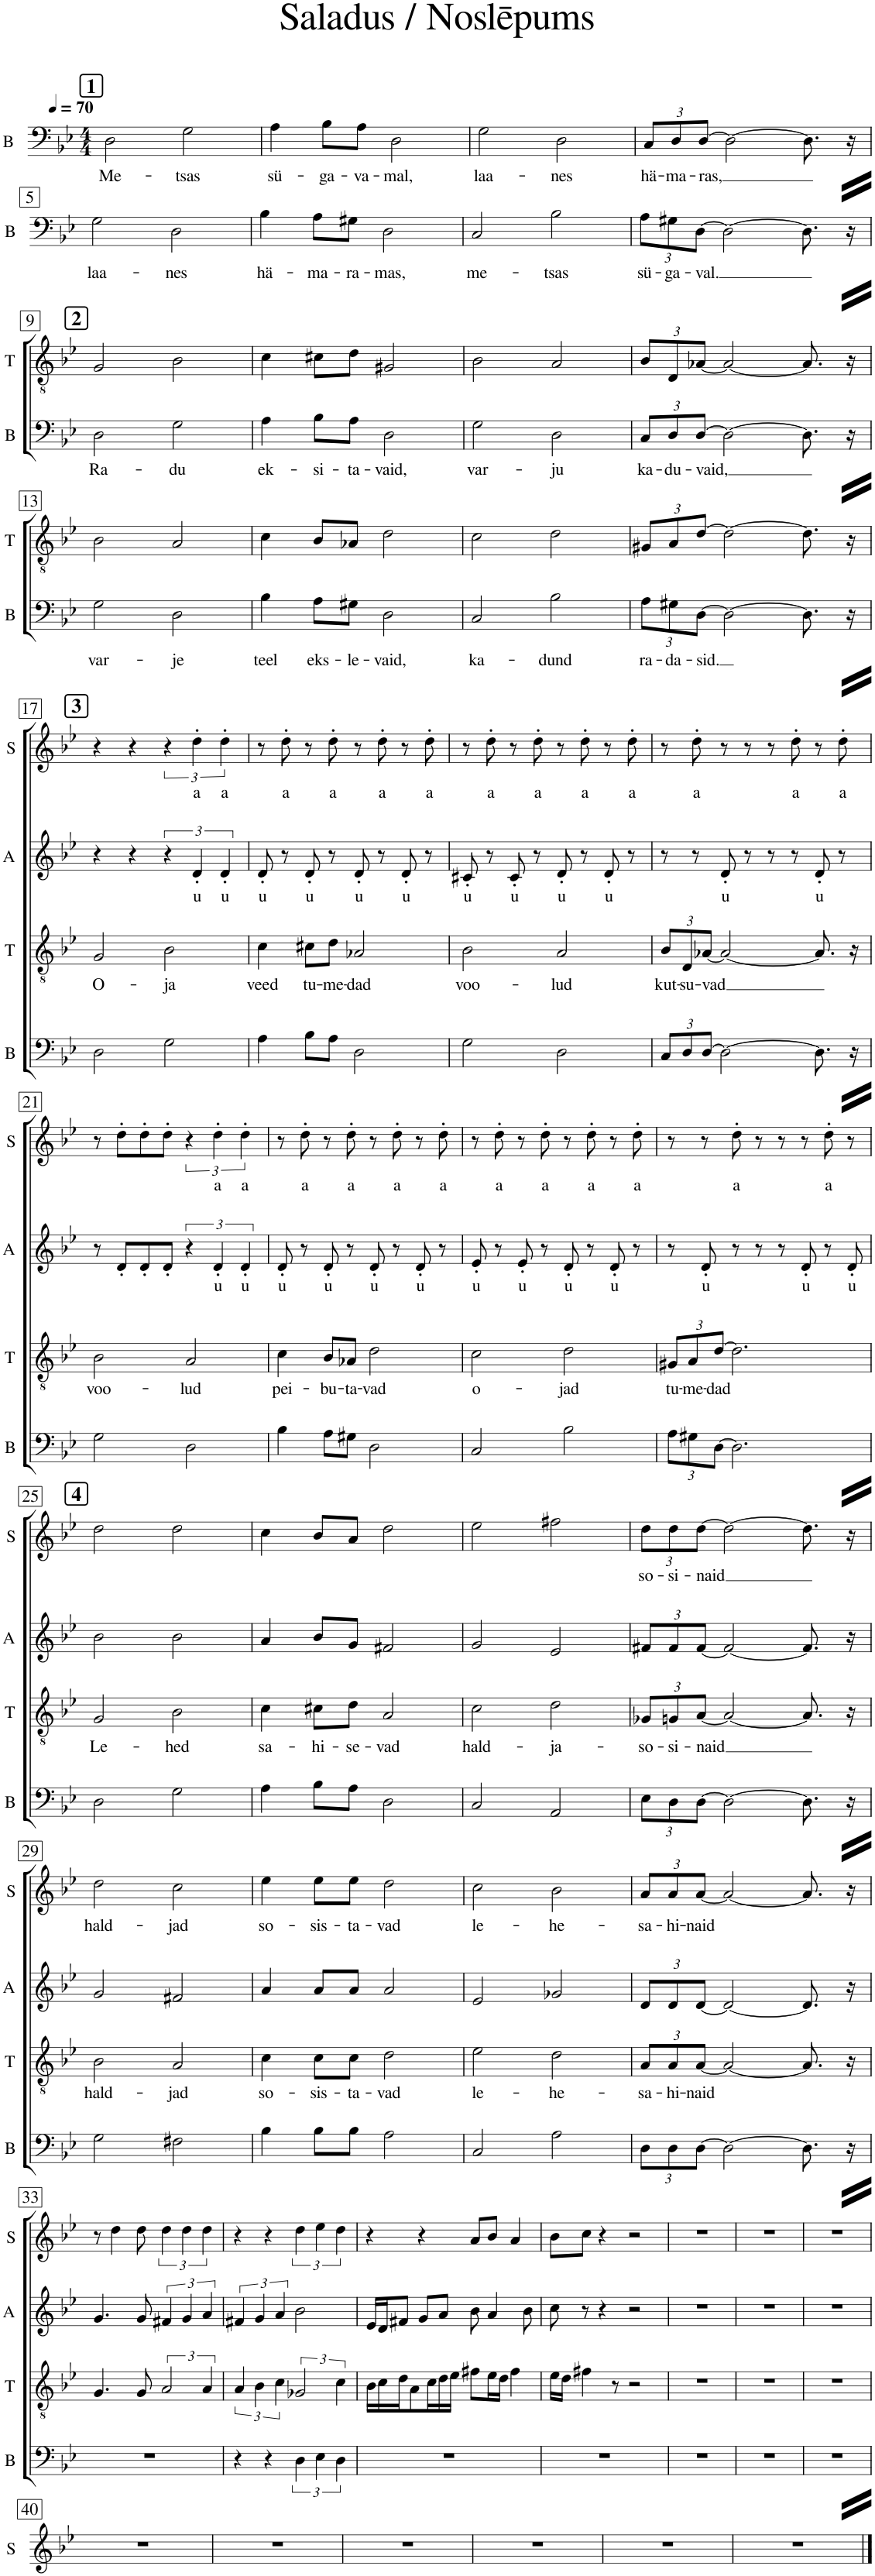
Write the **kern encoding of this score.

**kern	**text	**kern	**text	**kern	**text	**kern	**text
*part4	*part4	*part3	*part3	*part2	*part2	*part1	*part1
*staff4	*staff4	*staff3	*staff3	*staff2	*staff2	*staff1	*staff1
*I"B	*	*I"T	*	*I"A	*	*I"S	*
*I'B	*	*I'T	*	*I'A	*	*I'S	*
*clefF4	*	*clefGv2	*	*clefG2	*	*clefG2	*
*	*	*	*	*Trd1c2	*	*	*
*k[b-e-]	*	*k[b-e-]	*	*k[b-e-]	*	*k[b-e-]	*
*M4/4	*	*M4/4	*	*M4/4	*	*M4/4	*
*MM70	*	*MM70	*	*MM70	*	*MM70	*
!!LO:REH:place=s1:a:B:cj:fs=14:t=1
=1	=1	=1	=1	=1	=1	=1	=1
!	!LO:LY:b	!	!	!	!	!	!
2D\	Me-	1r	.	1r	.	1r	.
!	!LO:LY:b	!	!	!	!	!	!
2G\	-tsas	.	.	.	.	.	.
=2	=2	=2	=2	=2	=2	=2	=2
!	!LO:LY:b	!	!	!	!	!	!
4A\	sü-	1r	.	1r	.	1r	.
!	!LO:LY:b	!	!	!	!	!	!
8B-\L	-ga-	.	.	.	.	.	.
!	!LO:LY:b	!	!	!	!	!	!
8A\J	-va-	.	.	.	.	.	.
!	!LO:LY:b	!	!	!	!	!	!
2D\	-mal,	.	.	.	.	.	.
=3	=3	=3	=3	=3	=3	=3	=3
!	!LO:LY:b	!	!	!	!	!	!
2G\	laa-	1r	.	1r	.	1r	.
!	!LO:LY:b	!	!	!	!	!	!
2D\	-nes	.	.	.	.	.	.
=4	=4	=4	=4	=4	=4	=4	=4
*Xbrackettup	*	*	*	*	*	*	*
!	!LO:LY:b	!	!	!	!	!	!
12C/L	hä-	1r	.	1r	.	1r	.
!	!LO:LY:b	!	!	!	!	!	!
12D/	-ma-	.	.	.	.	.	.
!	!LO:LY:b	!	!	!	!	!	!
[12D/J	-ras,	.	.	.	.	.	.
2D\_	.	.	.	.	.	.	.
8.D\]	.	.	.	.	.	.	.
16r	.	.	.	.	.	.	.
!!LO:LB:g=z
=5	=5	=5	=5	=5	=5	=5	=5
!	!LO:LY:b	!	!	!	!	!	!
2G\	laa-	1r	.	1r	.	1r	.
!	!LO:LY:b	!	!	!	!	!	!
2D\	-nes	.	.	.	.	.	.
=6	=6	=6	=6	=6	=6	=6	=6
!	!LO:LY:b	!	!	!	!	!	!
4B-\	hä-	1r	.	1r	.	1r	.
!	!LO:LY:b	!	!	!	!	!	!
8A\L	-ma-	.	.	.	.	.	.
!	!LO:LY:b	!	!	!	!	!	!
8G#X\J	-ra-	.	.	.	.	.	.
!	!LO:LY:b	!	!	!	!	!	!
2D\	-mas,	.	.	.	.	.	.
=7	=7	=7	=7	=7	=7	=7	=7
!	!LO:LY:b	!	!	!	!	!	!
2C/	me-	1r	.	1r	.	1r	.
!	!LO:LY:b	!	!	!	!	!	!
2B-\	-tsas	.	.	.	.	.	.
=8	=8	=8	=8	=8	=8	=8	=8
!	!LO:LY:b	!	!	!	!	!	!
12A\L	sü-	1r	.	1r	.	1r	.
!	!LO:LY:b	!	!	!	!	!	!
12G#X\	-ga-	.	.	.	.	.	.
!	!LO:LY:b	!	!	!	!	!	!
[12D\J	-val.	.	.	.	.	.	.
2D\_	.	.	.	.	.	.	.
8.D\]	.	.	.	.	.	.	.
16r	.	.	.	.	.	.	.
!!LO:LB:g=z
!!LO:REH:place=s1:a:B:cj:fs=14:t=2
=9	=9	=9	=9	=9	=9	=9	=9
!	!LO:LY:b	!	!	!	!	!	!
2D\	Ra-	2G/	.	1r	.	1r	.
!	!LO:LY:b	!	!	!	!	!	!
2G\	-du	2B-\	.	.	.	.	.
=10	=10	=10	=10	=10	=10	=10	=10
!	!LO:LY:b	!	!	!	!	!	!
4A\	ek-	4c\	.	1r	.	1r	.
!	!LO:LY:b	!	!	!	!	!	!
8B-\L	-si-	8c#X\L	.	.	.	.	.
!	!LO:LY:b	!	!	!	!	!	!
8A\J	-ta-	8d\J	.	.	.	.	.
!	!LO:LY:b	!	!	!	!	!	!
2D\	-vaid,	2G#X/	.	.	.	.	.
=11	=11	=11	=11	=11	=11	=11	=11
!	!LO:LY:b	!	!	!	!	!	!
2G\	var-	2B-\	.	1r	.	1r	.
!	!LO:LY:b	!	!	!	!	!	!
2D\	-ju	2A/	.	.	.	.	.
=12	=12	=12	=12	=12	=12	=12	=12
!	!LO:LY:b	!	!	!	!	!	!
*	*	*Xbrackettup	*	*	*	*	*
12C/L	ka-	12B-/L	.	1r	.	1r	.
!	!LO:LY:b	!	!	!	!	!	!
12D/	-du-	12D/	.	.	.	.	.
!	!LO:LY:b	!	!	!	!	!	!
[12D/J	-vaid,	[12A-X/J	.	.	.	.	.
2D\_	.	2A-/_	.	.	.	.	.
8.D\]	.	8.A-/]	.	.	.	.	.
16r	.	16r	.	.	.	.	.
!!LO:LB:g=z
=13	=13	=13	=13	=13	=13	=13	=13
!	!LO:LY:b	!	!	!	!	!	!
2G\	var-	2B-\	.	1r	.	1r	.
!	!LO:LY:b	!	!	!	!	!	!
2D\	-je	2A/	.	.	.	.	.
=14	=14	=14	=14	=14	=14	=14	=14
!	!LO:LY:b	!	!	!	!	!	!
4B-\	teel	4c\	.	1r	.	1r	.
!	!LO:LY:b	!	!	!	!	!	!
8A\L	eks-	8B-/L	.	.	.	.	.
!	!LO:LY:b	!	!	!	!	!	!
8G#X\J	-le-	8A-X/J	.	.	.	.	.
!	!LO:LY:b	!	!	!	!	!	!
2D\	-vaid,	2d\	.	.	.	.	.
=15	=15	=15	=15	=15	=15	=15	=15
!	!LO:LY:b	!	!	!	!	!	!
2C/	ka-	2c\	.	1r	.	1r	.
!	!LO:LY:b	!	!	!	!	!	!
2B-\	-dund	2d\	.	.	.	.	.
=16	=16	=16	=16	=16	=16	=16	=16
!	!LO:LY:b	!	!	!	!	!	!
12A\L	ra-	12G#X/L	.	1r	.	1r	.
!	!LO:LY:b	!	!	!	!	!	!
12G#X\	-da-	12A/	.	.	.	.	.
!	!LO:LY:b	!	!	!	!	!	!
[12D\J	-sid.	[12d/J	.	.	.	.	.
2D\_	.	2d\_	.	.	.	.	.
8.D\]	.	8.d\]	.	.	.	.	.
16r	.	16r	.	.	.	.	.
!!LO:LB:g=z
!!LO:REH:place=s1:a:B:cj:fs=14:t=3
=17	=17	=17	=17	=17	=17	=17	=17
!	!	!	!LO:LY:b	!	!	!	!
2D\	.	2G/	O-	4r	.	4r	.
.	.	.	.	4r	.	4r	.
!	!	!	!LO:LY:b	!	!	!	!
2G\	.	2B-\	-ja	6r	.	6r	.
!	!	!	!	!	!LO:LY:b	!	!LO:LY:b
.	.	.	.	6d'/	u	6dd'\	a
!	!	!	!	!	!LO:LY:b	!	!LO:LY:b
.	.	.	.	6d'/	u	6dd'\	a
=18	=18	=18	=18	=18	=18	=18	=18
!	!	!	!LO:LY:b	!	!LO:LY:b	!	!
4A\	.	4c\	veed	8d'/	u	8r	.
!	!	!	!	!	!	!	!LO:LY:b
.	.	.	.	8r	.	8dd'\	a
!	!	!	!LO:LY:b	!	!LO:LY:b	!	!
8B-\L	.	8c#X\L	tu-	8d'/	u	8r	.
!	!	!	!LO:LY:b	!	!	!	!LO:LY:b
8A\J	.	8d\J	-me-	8r	.	8dd'\	a
!	!	!	!LO:LY:b	!	!LO:LY:b	!	!
2D\	.	2A-X/	-dad	8d'/	u	8r	.
!	!	!	!	!	!	!	!LO:LY:b
.	.	.	.	8r	.	8dd'\	a
!	!	!	!	!	!LO:LY:b	!	!
.	.	.	.	8d'/	u	8r	.
!	!	!	!	!	!	!	!LO:LY:b
.	.	.	.	8r	.	8dd'\	a
=19	=19	=19	=19	=19	=19	=19	=19
!	!	!	!LO:LY:b	!	!LO:LY:b	!	!
2G\	.	2B-\	voo-	8c#X'/	u	8r	.
!	!	!	!	!	!	!	!LO:LY:b
.	.	.	.	8r	.	8dd'\	a
!	!	!	!	!	!LO:LY:b	!	!
.	.	.	.	8c#'/	u	8r	.
!	!	!	!	!	!	!	!LO:LY:b
.	.	.	.	8r	.	8dd'\	a
!	!	!	!LO:LY:b	!	!LO:LY:b	!	!
2D\	.	2A/	-lud	8d'/	u	8r	.
!	!	!	!	!	!	!	!LO:LY:b
.	.	.	.	8r	.	8dd'\	a
!	!	!	!	!	!LO:LY:b	!	!
.	.	.	.	8d'/	u	8r	.
!	!	!	!	!	!	!	!LO:LY:b
.	.	.	.	8r	.	8dd'\	a
=20	=20	=20	=20	=20	=20	=20	=20
!	!	!	!LO:LY:b	!	!	!	!
12C/L	.	12B-/L	kut-	8r	.	8r	.
!	!	!	!LO:LY:b	!	!	!	!
12D/	.	12D/	-su-	.	.	.	.
!	!	!	!	!	!	!	!LO:LY:b
.	.	.	.	8r	.	8dd'\	a
!	!	!	!LO:LY:b	!	!	!	!
[12D/J	.	[12A-X/J	-vad	.	.	.	.
!	!	!	!	!	!LO:LY:b	!	!
2D\_	.	2A-/_	.	8d'/	u	8r	.
.	.	.	.	8r	.	8r	.
.	.	.	.	8r	.	8r	.
!	!	!	!	!	!	!	!LO:LY:b
.	.	.	.	8r	.	8dd'\	a
!	!	!	!	!	!LO:LY:b	!	!
8.D\]	.	8.A-/]	.	8d'/	u	8r	.
!	!	!	!	!	!	!	!LO:LY:b
.	.	.	.	8r	.	8dd'\	a
16r	.	16r	.	.	.	.	.
!!LO:LB:g=z
=21	=21	=21	=21	=21	=21	=21	=21
!	!	!	!LO:LY:b	!	!	!	!
2G\	.	2B-\	voo-	8r	.	8r	.
.	.	.	.	8d'/L	.	8dd'\L	.
.	.	.	.	8d'/	.	8dd'\	.
.	.	.	.	8d'/J	.	8dd'\J	.
!	!	!	!LO:LY:b	!	!	!	!
2D\	.	2A/	-lud	6r	.	6r	.
!	!	!	!	!	!LO:LY:b	!	!LO:LY:b
.	.	.	.	6d'/	u	6dd'\	a
!	!	!	!	!	!LO:LY:b	!	!LO:LY:b
.	.	.	.	6d'/	u	6dd'\	a
=22	=22	=22	=22	=22	=22	=22	=22
!	!	!	!LO:LY:b	!	!LO:LY:b	!	!
4B-\	.	4c\	pei-	8d'/	u	8r	.
!	!	!	!	!	!	!	!LO:LY:b
.	.	.	.	8r	.	8dd'\	a
!	!	!	!LO:LY:b	!	!LO:LY:b	!	!
8A\L	.	8B-/L	-bu-	8d'/	u	8r	.
!	!	!	!LO:LY:b	!	!	!	!LO:LY:b
8G#X\J	.	8A-X/J	-ta-	8r	.	8dd'\	a
!	!	!	!LO:LY:b	!	!LO:LY:b	!	!
2D\	.	2d\	-vad	8d'/	u	8r	.
!	!	!	!	!	!	!	!LO:LY:b
.	.	.	.	8r	.	8dd'\	a
!	!	!	!	!	!LO:LY:b	!	!
.	.	.	.	8d'/	u	8r	.
!	!	!	!	!	!	!	!LO:LY:b
.	.	.	.	8r	.	8dd'\	a
=23	=23	=23	=23	=23	=23	=23	=23
!	!	!	!LO:LY:b	!	!LO:LY:b	!	!
2C/	.	2c\	o-	8e-'/	u	8r	.
!	!	!	!	!	!	!	!LO:LY:b
.	.	.	.	8r	.	8dd'\	a
!	!	!	!	!	!LO:LY:b	!	!
.	.	.	.	8e-'/	u	8r	.
!	!	!	!	!	!	!	!LO:LY:b
.	.	.	.	8r	.	8dd'\	a
!	!	!	!LO:LY:b	!	!LO:LY:b	!	!
2B-\	.	2d\	-jad	8d'/	u	8r	.
!	!	!	!	!	!	!	!LO:LY:b
.	.	.	.	8r	.	8dd'\	a
!	!	!	!	!	!LO:LY:b	!	!
.	.	.	.	8d'/	u	8r	.
!	!	!	!	!	!	!	!LO:LY:b
.	.	.	.	8r	.	8dd'\	a
=24	=24	=24	=24	=24	=24	=24	=24
!	!	!	!LO:LY:b	!	!	!	!
12A\L	.	12G#X/L	tu-	8r	.	8r	.
!	!	!	!LO:LY:b	!	!	!	!
12G#X\	.	12A/	-me-	.	.	.	.
!	!	!	!	!	!LO:LY:b	!	!
.	.	.	.	8d'/	u	8r	.
!	!	!	!LO:LY:b	!	!	!	!
[12D\J	.	[12d/J	-dad	.	.	.	.
!	!	!	!	!	!	!	!LO:LY:b
2.D\]	.	2.d\]	.	8r	.	8dd'\	a
.	.	.	.	8r	.	8r	.
.	.	.	.	8r	.	8r	.
!	!	!	!	!	!LO:LY:b	!	!
.	.	.	.	8d'/	u	8r	.
!	!	!	!	!	!	!	!LO:LY:b
.	.	.	.	8r	.	8dd'\	a
!	!	!	!	!	!LO:LY:b	!	!
.	.	.	.	8d'/	u	8r	.
!!LO:LB:g=z
!!LO:REH:place=s1:a:B:cj:fs=14:t=4
=25	=25	=25	=25	=25	=25	=25	=25
!	!	!	!LO:LY:b	!	!	!	!
2D\	.	2G/	Le-	2b-\	.	2dd\	.
!	!	!	!LO:LY:b	!	!	!	!
2G\	.	2B-\	-hed	2b-\	.	2dd\	.
=26	=26	=26	=26	=26	=26	=26	=26
!	!	!	!LO:LY:b	!	!	!	!
4A\	.	4c\	sa-	4a/	.	4cc\	.
!	!	!	!LO:LY:b	!	!	!	!
8B-\L	.	8c#X\L	-hi-	8b-/L	.	8b-/L	.
!	!	!	!LO:LY:b	!	!	!	!
8A\J	.	8d\J	-se-	8g/J	.	8a/J	.
!	!	!	!LO:LY:b	!	!	!	!
2D\	.	2A/	-vad	2f#X/	.	2dd\	.
=27	=27	=27	=27	=27	=27	=27	=27
!	!	!	!LO:LY:b	!	!	!	!
2C/	.	2c\	hald-	2g/	.	2ee-\	.
!	!	!	!LO:LY:b	!	!	!	!
2AA/	.	2d\	-ja-	2e-/	.	2ff#X\	.
=28	=28	=28	=28	=28	=28	=28	=28
!	!	!	!LO:LY:b	!	!	!	!
*	*	*	*	*Xbrackettup	*	*Xbrackettup	*
!	!	!	!	!	!	!	!LO:LY:b
12E-\L	.	12G-X/L	-so-	12f#X/L	.	12dd\L	-so-
!	!	!	!LO:LY:b	!	!	!	!LO:LY:b
12D\	.	12Gn/	-si-	12f#/	.	12dd\	-si-
!	!	!	!LO:LY:b	!	!	!	!LO:LY:b
[12D\J	.	[12A/J	-naid	[12f#/J	.	[12dd\J	-naid
2D\_	.	2A/_	.	2f#/_	.	2dd\_	.
8.D\]	.	8.A/]	.	8.f#/]	.	8.dd\]	.
16r	.	16r	.	16r	.	16r	.
!!LO:LB:g=z
=29	=29	=29	=29	=29	=29	=29	=29
!	!	!	!LO:LY:b	!	!	!	!LO:LY:b
2G\	.	2B-\	hald-	2g/	.	2dd\	hald-
!	!	!	!LO:LY:b	!	!	!	!LO:LY:b
2F#X\	.	2A/	-jad	2f#X/	.	2cc\	-jad
=30	=30	=30	=30	=30	=30	=30	=30
!	!	!	!LO:LY:b	!	!	!	!LO:LY:b
4B-\	.	4c\	so-	4a/	.	4ee-\	so-
!	!	!	!LO:LY:b	!	!	!	!LO:LY:b
8B-\L	.	8c\L	-sis-	8a/L	.	8ee-\L	-sis-
!	!	!	!LO:LY:b	!	!	!	!LO:LY:b
8B-\J	.	8c\J	-ta-	8a/J	.	8ee-\J	-ta-
!	!	!	!LO:LY:b	!	!	!	!LO:LY:b
2A\	.	2d\	-vad	2a/	.	2dd\	-vad
=31	=31	=31	=31	=31	=31	=31	=31
!	!	!	!LO:LY:b	!	!	!	!LO:LY:b
2C/	.	2e-\	le-	2e-/	.	2cc\	le-
!	!	!	!LO:LY:b	!	!	!	!LO:LY:b
2A\	.	2d\	-he-	2g-X/	.	2b-\	-he-
=32	=32	=32	=32	=32	=32	=32	=32
!	!	!	!LO:LY:b	!	!	!	!LO:LY:b
12D\L	.	12A/L	-sa-	12d/L	.	12a/L	-sa-
!	!	!	!LO:LY:b	!	!	!	!LO:LY:b
12D\	.	12A/	-hi-	12d/	.	12a/	-hi-
!	!	!	!LO:LY:b	!	!	!	!LO:LY:b
[12D\J	.	[12A/J	-naid	[12d/J	.	[12a/J	-naid
2D\_	.	2A/_	.	2d/_	.	2a/_	.
8.D\]	.	8.A/]	.	8.d/]	.	8.a/]	.
16r	.	16r	.	16r	.	16r	.
!!LO:LB:g=z
=33	=33	=33	=33	=33	=33	=33	=33
1r	.	4.G/	.	4.g/	.	8r	.
.	.	.	.	.	.	4dd\	.
.	.	8G/	.	8g/	.	8dd\	.
*	*	*brackettup	*	*brackettup	*	*brackettup	*
.	.	3A/	.	6f#X/	.	6dd\	.
.	.	.	.	6g/	.	6dd\	.
.	.	6A/	.	6a/	.	6dd\	.
=34	=34	=34	=34	=34	=34	=34	=34
4r	.	6A/	.	6f#X/	.	4r	.
.	.	6B-\	.	6g/	.	.	.
4r	.	.	.	.	.	4r	.
.	.	6c\	.	6a/	.	.	.
*brackettup	*	*	*	*	*	*	*
6D\	.	3G-X/	.	2b-\	.	6dd\	.
6E-\	.	.	.	.	.	6ee-\	.
6D\	.	6c\	.	.	.	6dd\	.
=35	=35	=35	=35	=35	=35	=35	=35
1r	.	16B-\LL	.	16e-/LL	.	4r	.
.	.	16c\	.	16d/J	.	.	.
.	.	16d\J	.	8f#X/J	.	.	.
.	.	8A\	.	.	.	.	.
.	.	.	.	8g/L	.	4r	.
.	.	16c\L	.	.	.	.	.
.	.	16d\	.	8a/J	.	.	.
.	.	16e-\JJ	.	.	.	.	.
.	.	8f#X\L	.	8b-\	.	8a/L	.
.	.	16e-\L	.	4a/	.	8b-/J	.
.	.	16d\JJ	.	.	.	.	.
.	.	4f#\	.	.	.	4a/	.
.	.	.	.	8b-\	.	.	.
=36	=36	=36	=36	=36	=36	=36	=36
1r	.	16e-\LL	.	8cc\	.	8b-\L	.
.	.	16d\JJ	.	.	.	.	.
.	.	4f#X\	.	8r	.	8cc\J	.
.	.	.	.	4r	.	4r	.
.	.	8r	.	.	.	.	.
.	.	2r	.	2r	.	2r	.
=37	=37	=37	=37	=37	=37	=37	=37
1r	.	1r	.	1r	.	1r	.
=38	=38	=38	=38	=38	=38	=38	=38
1r	.	1r	.	1r	.	1r	.
=39	=39	=39	=39	=39	=39	=39	=39
1r	.	1r	.	1r	.	1r	.
!!LO:LB:g=z
=40	=40	=40	=40	=40	=40	=40	=40
1r	.	1r	.	1r	.	1r	.
=41	=41	=41	=41	=41	=41	=41	=41
1r	.	1r	.	1r	.	1r	.
=42	=42	=42	=42	=42	=42	=42	=42
1r	.	1r	.	1r	.	1r	.
=43	=43	=43	=43	=43	=43	=43	=43
1r	.	1r	.	1r	.	1r	.
=44	=44	=44	=44	=44	=44	=44	=44
1r	.	1r	.	1r	.	1r	.
=45	=45	=45	=45	=45	=45	=45	=45
1r	.	1r	.	1r	.	1r	.
==	==	==	==	==	==	==	==
*-	*-	*-	*-	*-	*-	*-	*-
